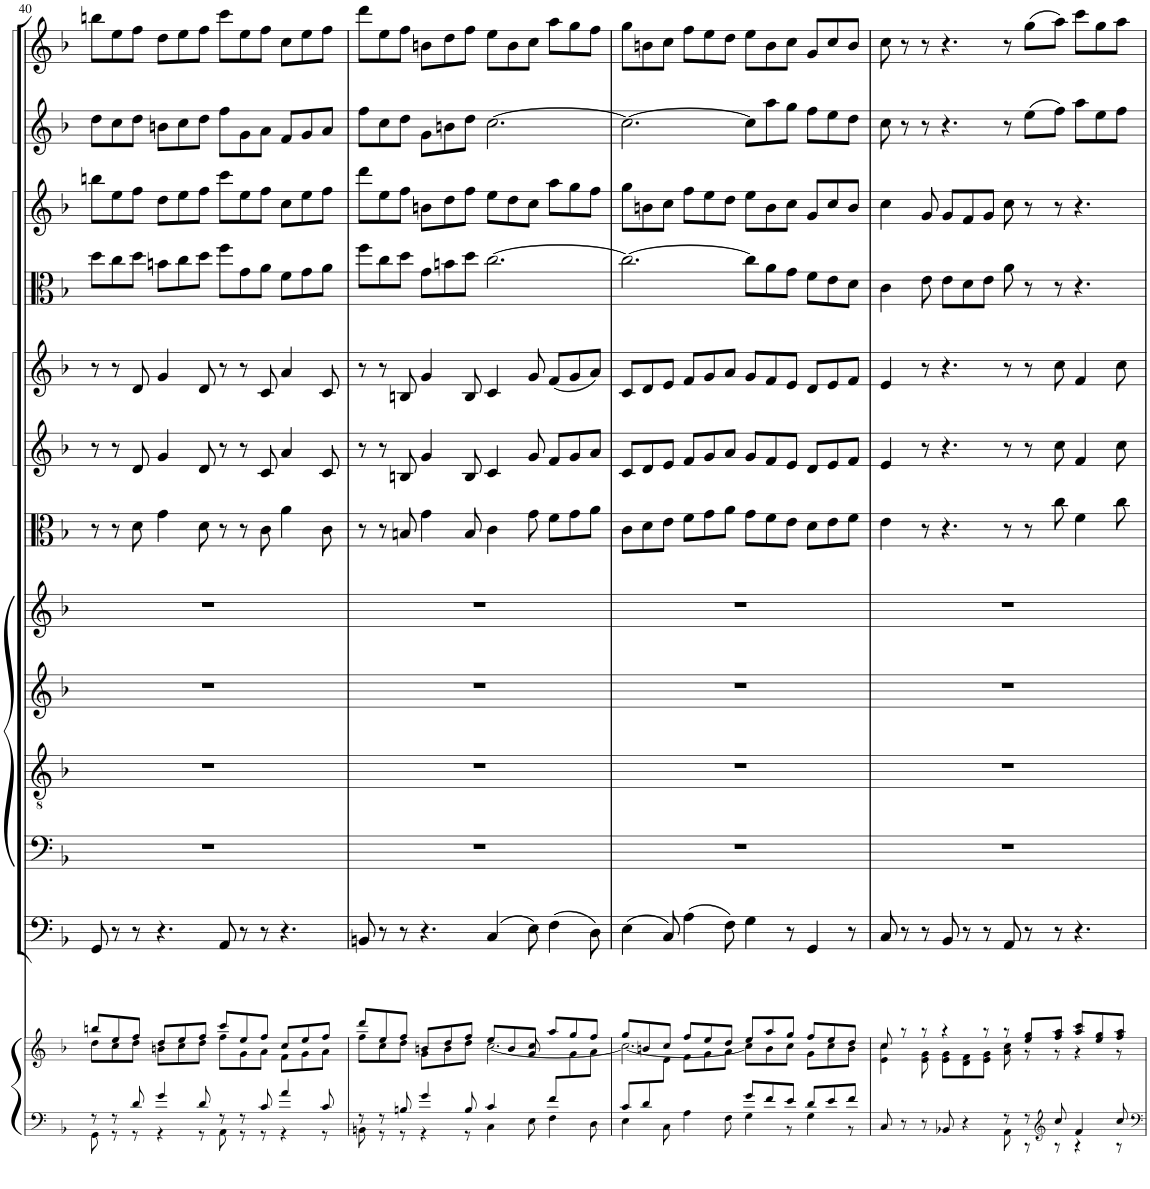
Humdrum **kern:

**kern	**kern	**kern	**kern	**kern	**kern	**kern	**kern	**kern	**kern	**kern	**kern	**kern	**kern
*part13	*part13	*part12	*part11	*part10	*part9	*part8	*part7	*part6	*part5	*part4	*part3	*part2	*part1
*staff14	*staff13	*staff12	*staff11	*staff10	*staff9	*staff8	*staff7	*staff6	*staff5	*staff4	*staff3	*staff2	*staff1
*I"Piano reduction	*	*I"Continuo	*I"Basso	*I"Tenore	*I"Alto	*I"Soprano	*I"Viola	*I"Violino II	*I"Violino I	*I"Oboe II (Oboe da caccia)	*I"Oboe I	*I"Flauto II	*I"Flauto I
*I'Pno	*	*	*	*	*	*	*I'Vla	*I'Vln	*I'Vln	*	*I'Ob	*I'Fl	*I'Fl
!!LO:PB:g=z
*clefF4	*clefG2	*clefF4	*clefF4	*clefGv2	*clefG2	*clefG2	*clefC3	*clefG2	*clefG2	*clefC3	*clefG2	*clefG2	*clefG2
*	*	*	*	*	*	*	*	*	*	*Trd12c21	*	*	*
*k[b-]	*k[b-]	*k[b-]	*k[b-]	*k[b-]	*k[b-]	*k[b-]	*k[b-]	*k[b-]	*k[b-]	*k[b-]	*k[b-]	*k[b-]	*k[b-]
*M12/8	*M12/8	*M12/8	*M12/8	*M12/8	*M12/8	*M12/8	*M12/8	*M12/8	*M12/8	*M12/8	*M12/8	*M12/8	*M12/8
=40	=40	=40	=40	=40	=40	=40	=40	=40	=40	=40	=40	=40	=40
*^	*^	*	*	*	*	*	*	*	*	*	*	*	*
8r	8GG\	8bbn/L	8dd\L	8GG/	1.r	1.r	1.r	1.r	8r	8r	8r	8dd\L	8bbn\L	8dd\L	8bbn\L
8r	8r	8ee/	8cc\	8r	.	.	.	.	8r	8r	8r	8cc\	8ee\	8cc\	8ee\
8d/	8r	8ff/J	8dd\J	8r	.	.	.	.	8d\	8d/	8d/	8dd\J	8ff\J	8dd\J	8ff\J
4g/	4r	8dd/L	8bn\L	4.r	.	.	.	.	4g\	4g/	4g/	8bn\L	8dd\L	8bn\L	8dd\L
.	.	8ee/	8cc\	.	.	.	.	.	.	.	.	8cc\	8ee\	8cc\	8ee\
8d/	8r	8ff/J	8dd\J	.	.	.	.	.	8d\	8d/	8d/	8dd\J	8ff\J	8dd\J	8ff\J
8r	8AA\	8ccc/L	8ff\L	8AA/	.	.	.	.	8r	8r	8r	8ff\L	8ccc\L	8ff\L	8ccc\L
8r	8r	8ee/	8g\	8r	.	.	.	.	8r	8r	8r	8g\	8ee\	8g\	8ee\
8c/	8r	8ff/J	8a\J	8r	.	.	.	.	8c\	8c/	8c/	8a\J	8ff\J	8a\J	8ff\J
4a/	4r	8cc/L	8f\L	4.r	.	.	.	.	4a\	4a/	4a/	8f\L	8cc\L	8f/L	8cc\L
.	.	8ee/	8g\	.	.	.	.	.	.	.	.	8g\	8ee\	8g/	8ee\
8c/	8r	8ff/J	8a\J	.	.	.	.	.	8c\	8c/	8c/	8a\J	8ff\J	8a/J	8ff\J
=41	=41	=41	=41	=41	=41	=41	=41	=41	=41	=41	=41	=41	=41	=41	=41
*	*	*	*^	*	*	*	*	*	*	*	*	*	*	*	*
8r	8BBn\	8ddd/L	8ff\L	1ryy	8BBn/	1.r	1.r	1.r	1.r	8r	8r	8r	8ff\L	8ddd\L	8ff\L	8ddd\L
8r	8r	8ee/	8cc\	.	8r	.	.	.	.	8r	8r	8r	8cc\	8ee\	8cc\	8ee\
8Bn/	8r	8ff/J	8dd\J	.	8r	.	.	.	.	8Bn/	8Bn/	8Bn/	8dd\J	8ff\J	8dd\J	8ff\J
4g/	4r	8bn/L	8g\L	.	4.r	.	.	.	.	4g\	4g/	4g/	8g\L	8bn\L	8g\L	8bn\L
.	.	8dd/	8b\	.	.	.	.	.	.	.	.	.	8bn\	8dd\	8bn\	8dd\
8B/	8r	8ff/J	8dd\J	.	.	.	.	.	.	8B/	8B/	8B/	8dd\J	8ff\J	8dd\J	8ff\J
4c/	4C\	8ee/L	[2.cc\	.	(4C/	.	.	.	.	4c\	4c/	4c/	[2.cc\	8ee\L	[2.cc\	8ee\L
.	.	8b/	.	.	.	.	.	.	.	.	.	.	.	8dd\	.	8b\
8ryy	8E\	8cc/J	.	8g/	8E\)	.	.	.	.	8g\	8g/	8g/	.	8cc\J	.	8cc\J
8f/L	4F\	8aa/L	.	8ryy	(4F\	.	.	.	.	8f\L	8f/L	(8f/L	.	8aa\L	.	8aa\L
4ryy	.	8gg/	.	8g\	.	.	.	.	.	8g\	8g/	8g/	.	8gg\	.	8gg\
.	8D\	8ff/J	.	8a\J	8D\)	.	.	.	.	8a\J	8a/J	8a/J)	.	8ff\J	.	8ff\J
=42	=42	=42	=42	=42	=42	=42	=42	=42	=42	=42	=42	=42	=42	=42	=42	=42
8c/L	4E\	8gg/L	2.cc\_	4ryy	(4E\	1.r	1.r	1.r	1.r	8c\L	8c/L	8c/L	2.cc\_	8gg\L	2.cc\_	8gg\L
8d/	.	8bn/	.	.	.	.	.	.	.	8d\	8d/	8d/	.	8bn\	.	8bn\
2ryy	8C\	8cc/J	.	8e\J	8C/)	.	.	.	.	8e\J	8e/J	8e/J	.	8cc\J	.	8cc\J
.	4A\	8ff/L	.	8f\L	(4A\	.	.	.	.	8f\L	8f/L	8f/L	.	8ff\L	.	8ff\L
.	.	8ee/	.	8g\	.	.	.	.	.	8g\	8g/	8g/	.	8ee\	.	8ee\
.	8F\	8dd/J	.	8a\J	8F\)	.	.	.	.	8a\J	8a/J	8a/J	.	8dd\J	.	8dd\J
8g/L	4G\	8ee/L	8cc\L]	2.ryy	4G\	.	.	.	.	8g\L	8g/L	8g/L	8cc\L]	8ee\L	8cc\L]	8ee\L
8f/	.	8aa/	8b\	.	.	.	.	.	.	8f\	8f/	8f/	8a\	8b\	8aa\	8b\
8e/J	8r	8gg/J	8cc\J	.	8r	.	.	.	.	8e\J	8e/J	8e/J	8g\J	8cc\J	8gg\J	8cc\J
8d/L	4G\	8ff/L	8g\L	.	4GG/	.	.	.	.	8d\L	8d/L	8d/L	8f\L	8g/L	8ff\L	8g/L
8e/	.	8ee/	8cc\	.	.	.	.	.	.	8e\	8e/	8e/	8e\	8cc/	8ee\	8cc/
8f/J	8r	8dd/J	8b\J	.	8r	.	.	.	.	8f\J	8f/J	8f/J	8d\J	8b/J	8dd\J	8b/J
*	*	*	*v	*v	*	*	*	*	*	*	*	*	*	*	*	*
=43	=43	=43	=43	=43	=43	=43	=43	=43	=43	=43	=43	=43	=43	=43	=43
8C/	8ryy	8cc/	4e\ 4cc\	8C/	1.r	1.r	1.r	1.r	4e\	4e/	4e/	4c\	4cc\	8cc\	8cc\
8r	8ryy	8r	.	8r	.	.	.	.	.	.	.	.	.	8r	8r
8r	8ryy	8r	8e\ 8g\	8r	.	.	.	.	8r	8r	8r	8e\	8g/	8r	8r
8BB-X/	8ryy	4r	8e\ 8g\L	8BB-/	.	.	.	.	4.r	4.r	4.r	8e\L	8g/L	4.r	4.r
4r	8ryy	.	8d\ 8f\	8r	.	.	.	.	.	.	.	8d\	8f/	.	.
.	8ryy	8r	8e\ 8g\J	8r	.	.	.	.	.	.	.	8e\J	8g/J	.	.
8r	8AA\	8r	8a\ 8cc\	8AA/	.	.	.	.	8r	8r	8r	8a\	8cc\	8r	8r
8r	8r	8ee/ 8gg/L	8r	8r	.	.	.	.	8r	8r	8r	8r	8r	(8ee\L	(8gg\L
*clefG2	*	*	*	*	*	*	*	*	*	*	*	*	*	*	*
8cc/	8r	8ff/ 8aa/J	8r	8r	.	.	.	.	8cc\	8cc\	8cc\	8r	8r	8ff\J)	8aa\J)
4f/	4r	8aa/ 8ccc/L	4r	4.r	.	.	.	.	4f\	4f/	4f/	4.r	4.r	8aa\L	8ccc\L
.	.	8ee/ 8gg/	.	.	.	.	.	.	.	.	.	.	.	8ee\	8gg\
8cc/	8r	8ff/ 8aa/J	8r	.	.	.	.	.	8cc\	8cc\	8cc\	.	.	8ff\J	8aa\J
*v	*v	*	*	*	*	*	*	*	*	*	*	*	*	*	*
*	*v	*v	*	*	*	*	*	*	*	*	*	*	*	*
=	=	=	=	=	=	=	=	=	=	=	=	=	=
*-	*-	*-	*-	*-	*-	*-	*-	*-	*-	*-	*-	*-	*-
